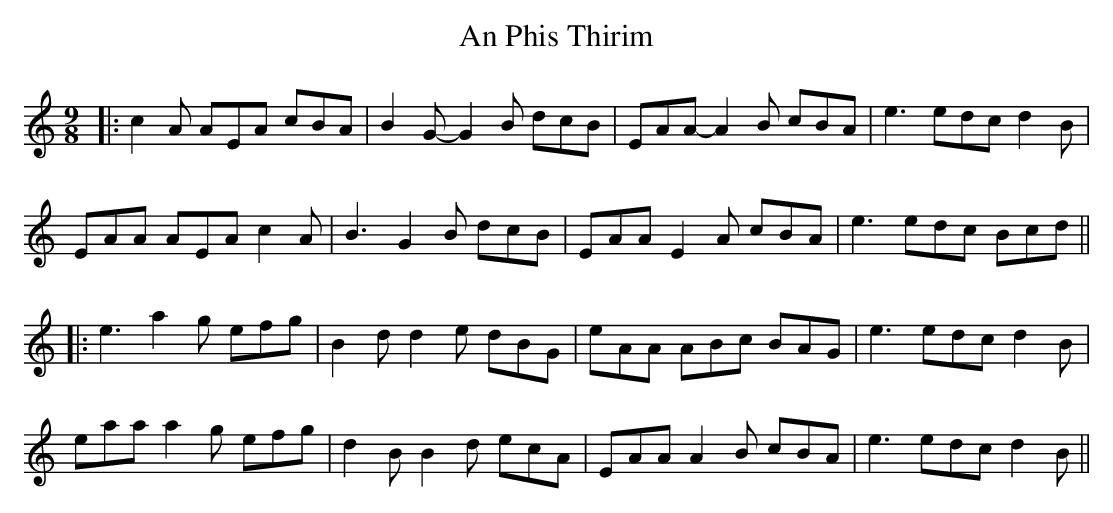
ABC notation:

X:1
T: An Phis Thirim
M: 9/8
L: 1/8
K: Amin
|:c2A AEA cBA|B2G-G2B dcB|EAA-A2B cBA|e3 edc d2B|
EAA AEA c2A|B3 G2B dcB|EAA E2A cBA|e3 edc Bcd||
|:e3 a2g efg|B2d d2e dBG|eAA ABc BAG|e3 edc d2B|
eaa a2g efg|d2B B2d ecA|EAA A2B cBA|e3 edc d2B||
